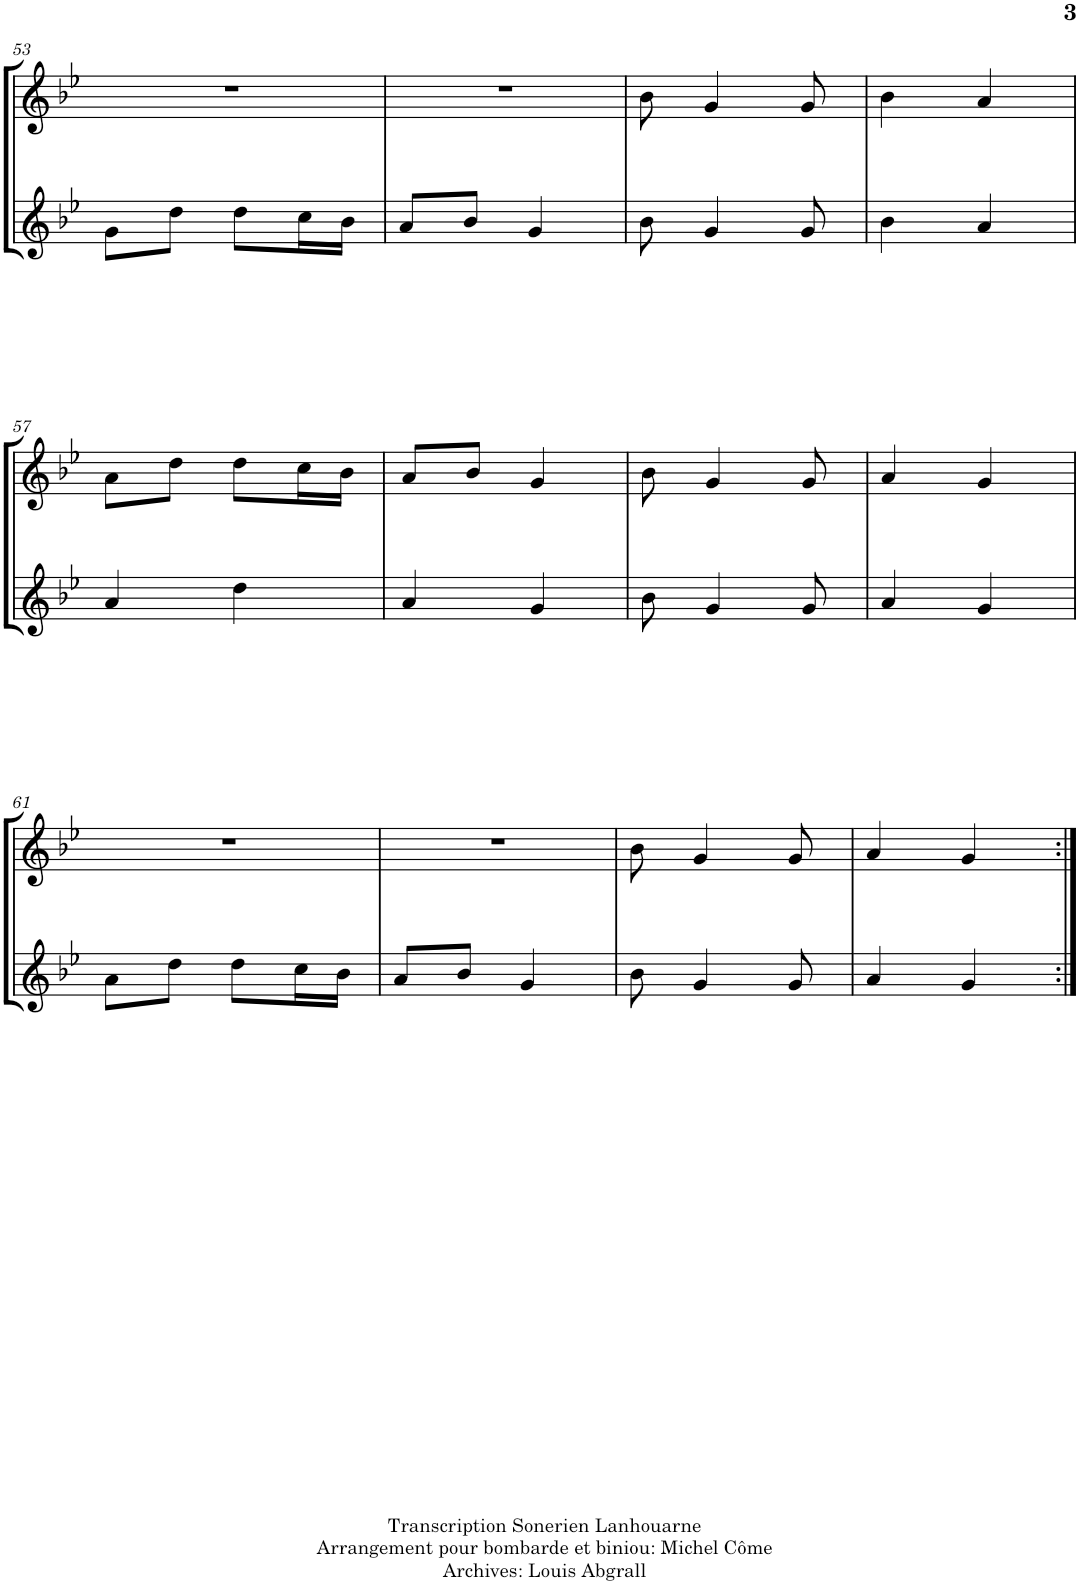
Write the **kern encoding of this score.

**kern	**kern
*part2	*part1
*staff2	*staff1
*I"Biniou	*I"Bombarde
!!LO:PB:g=z
*clefG2	*clefG2
*Trd-7c-12	*
*k[b-e-]	*k[b-e-]
*M2/4	*M2/4
=53	=53
8g\L	2r
8dd\J	.
8dd\L	.
16cc\L	.
16b-\JJ	.
=54	=54
8a/L	2r
8b-/J	.
4g/	.
=55	=55
8b-\	8b-\
4g/	4g/
8g/	8g/
=56	=56
4b-\	4b-\
4a/	4a/
!!LO:LB:g=z
=57	=57
4a/	8a\L
.	8dd\J
4dd\	8dd\L
.	16cc\L
.	16b-\JJ
=58	=58
4a/	8a/L
.	8b-/J
4g/	4g/
=59	=59
8b-\	8b-\
4g/	4g/
8g/	8g/
=60	=60
4a/	4a/
4g/	4g/
!!LO:LB:g=z
=61	=61
8a\L	2r
8dd\J	.
8dd\L	.
16cc\L	.
16b-\JJ	.
=62	=62
8a/L	2r
8b-/J	.
4g/	.
=63	=63
8b-\	8b-\
4g/	4g/
8g/	8g/
=64	=64
4a/	4a/
4g/	4g/
=:|!	=:|!
*-	*-
